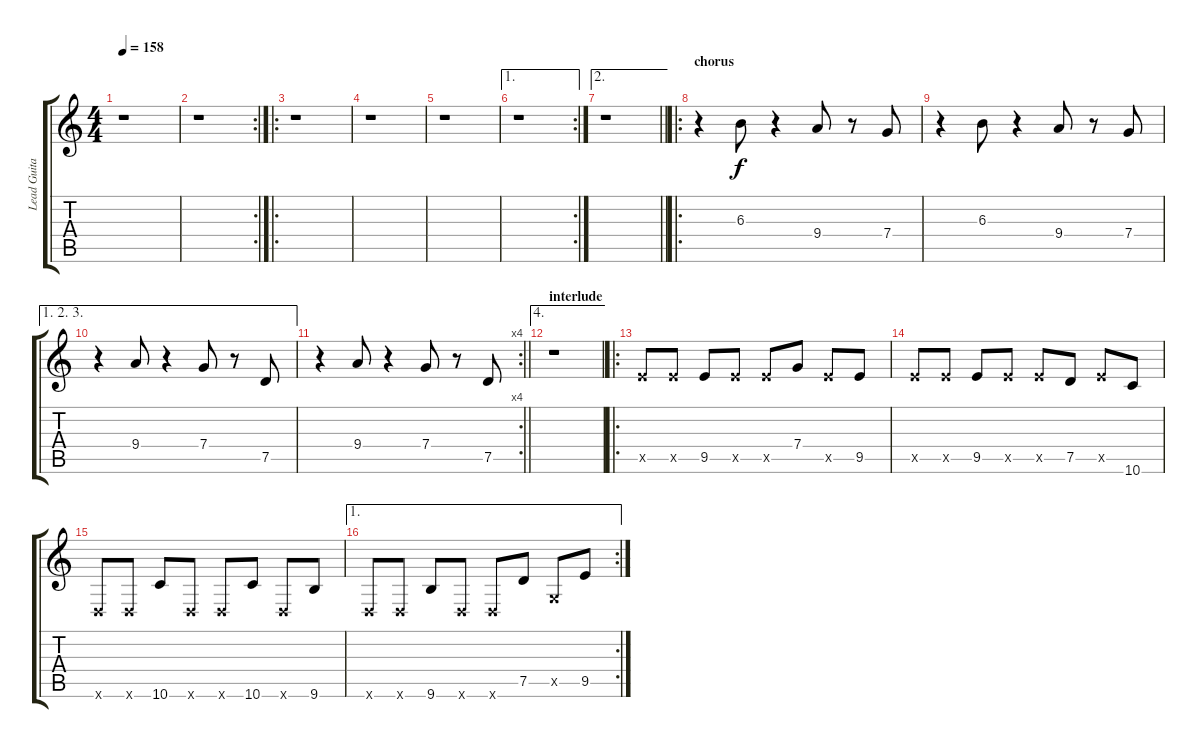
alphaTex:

\track ("Lead Guitar" "Lead Guita") {instrument overdrivenguitar}
\staff {score tabs}
\tuning (D4 A3 F3 C3 G2 D2) {hide}
\ts (4 4)
\tempo 158
\clef g2
\ks c
r.1{dy f} |
\rc 2
r.1 |
\ro
r.1 |
r.1 |
r.1 |
\ae 1
\rc 2
r.1 |
\ae 2
\barLineRight lightlight
r.1 |
\ro
\section ("" "chorus")
r.4 6.3.8 r.4 9.4.8 r.8 7.4.8 |
r.4 6.3.8 r.4 9.4.8 r.8 7.4.8 |
\ae (1 2 3)
r.4 9.4.8 r.4 7.4.8 r.8 7.5.8 |
\rc 4
\barLineRight lightlight
r.4 9.4.8 r.4 7.4.8 r.8 7.5.8 |
\ae 4
\section ("" "interlude")
r.1 |
\ro
9.5{x}.8 9.5{x}.8 9.5.8 9.5{x}.8 9.5{x}.8 7.4.8 9.5{x}.8 9.5.8 |
9.5{x}.8 9.5{x}.8 9.5.8 9.5{x}.8 9.5{x}.8 7.5.8 9.5{x}.8 10.6.8 |
0.6{x}.8 0.6{x}.8 10.6.8 0.6{x}.8 0.6{x}.8 10.6.8 0.6{x}.8 9.6.8 |
\ae 1
\rc 2
0.6{x}.8 0.6{x}.8 9.6.8 0.6{x}.8 0.6{x}.8 7.5.8 0.5{x}.8 9.5.8
